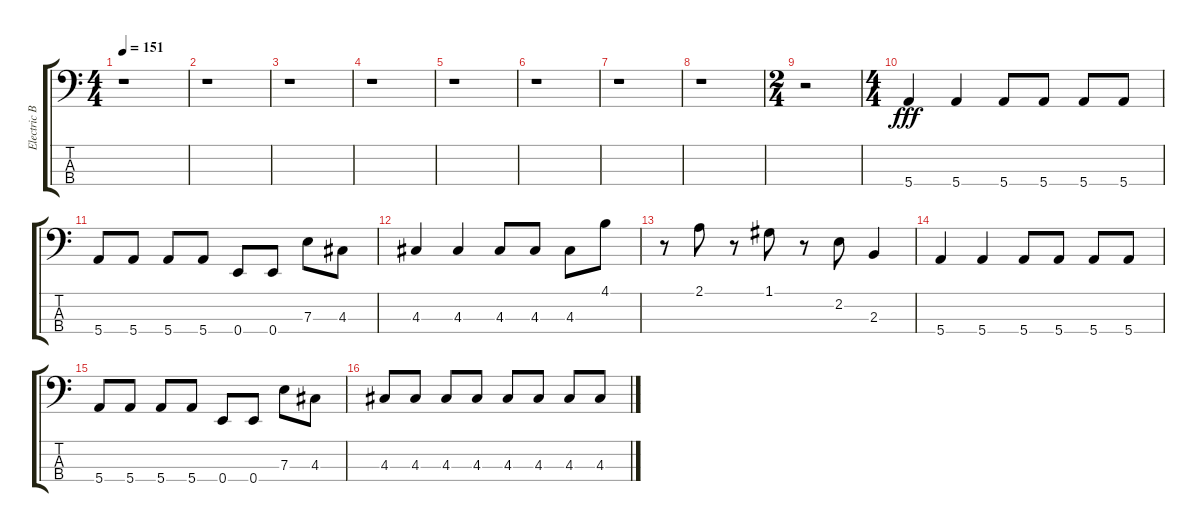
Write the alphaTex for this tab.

\track ("Electric Bass" "Electric B") {instrument electricbassfinger}
\staff {score tabs}
\tuning (G2 D2 A1 E1) {hide}
\ts (4 4)
\tempo 151
\clef f4
\ks c
r.1{dy fff instrument electricbassfinger} |
r.1 |
r.1 |
r.1 |
r.1 |
r.1 |
r.1 |
r.1 |
\ts (2 4)
r.2 |
\ts (4 4)
5.4.4 5.4.4 5.4.8 5.4.8 5.4.8 5.4.8 |
5.4.8 5.4.8 5.4.8 5.4.8 0.4.8 0.4.8 7.3.8 4.3.8 |
4.3.4 4.3.4 4.3.8 4.3.8 4.3.8 4.1.8 |
r.8 2.1.8 r.8 1.1.8 r.8 2.2.8 2.3.4 |
5.4.4 5.4.4 5.4.8 5.4.8 5.4.8 5.4.8 |
5.4.8 5.4.8 5.4.8 5.4.8 0.4.8 0.4.8 7.3.8 4.3.8 |
4.3.8 4.3.8 4.3.8 4.3.8 4.3.8 4.3.8 4.3.8 4.3.8
